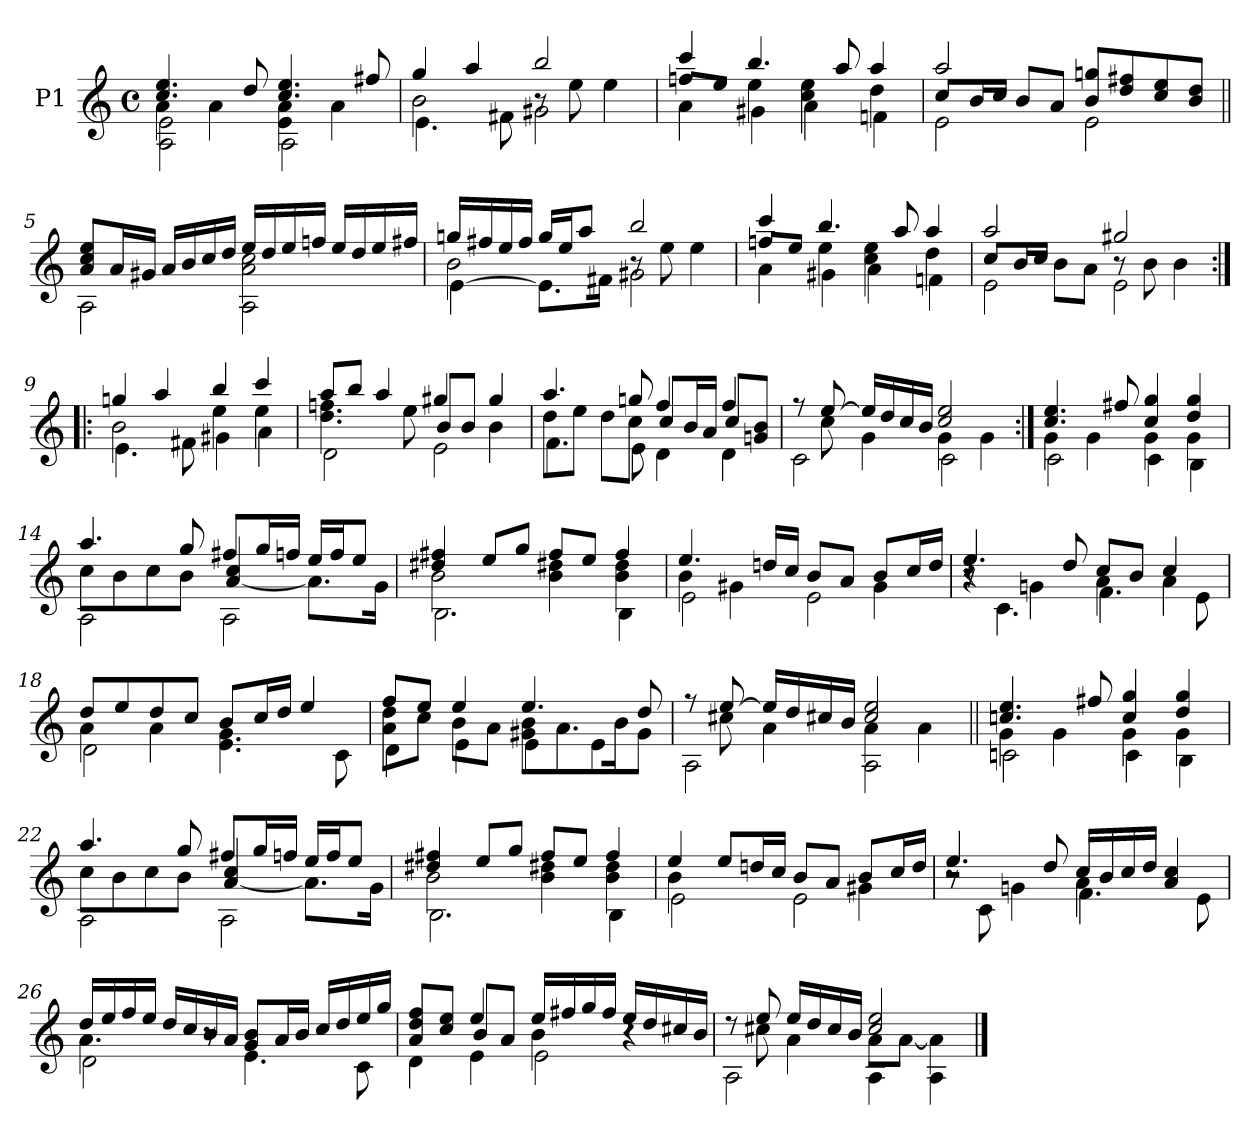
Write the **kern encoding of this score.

**kern
*part1
*staff1
*I"P1
!!LO:PB:g=z
*clefG2
*ITrd7c12
*k[]
*C:
*M4/4
*met(c)
*MM60
=1
*^
*	*^
4.ci/ 4.ei	4Ai\	2AAi\ 2Ei
.	4Ai\	.
8di/	.	.
4.ci/ 4.ei	4Ei\ 4Ai	2AAi\
.	4Ai\	.
8f#Xi/	.	.
=2	=2	=2
4gi/	2Bi\	4.Ei\
4ai/	.	.
.	.	8F#Xi\
2bi/	8r	2G#Xi\
.	8ei\	.
.	4ei\	.
=3	=3	=3
4cci/	8fni/L	4Ai\
.	8ei/J	.
4.bi/	4ei\	4G#Xi\
.	4ci\ 4ei	4Ai\
8ai/	.	.
4ai/	4di\	4Fni\
=4	=4	=4
2ai/	8ci/L	2Ei\
.	16Bi/L	.
.	16ci/JJ	.
.	8Bi/L	.
.	8Ai/J	.
8Bi/ 8gniL	2ryy	2Ei\
8di/ 8f#Xi	.	.
8ci/ 8ei	.	.
8Bi/ 8diJ	.	.
!!LO:LB:g=z	!!	!!
=5||	=5||	=5||
8Ai/ 8ci 8eiL	2ryy	2AAi\
16Ai/L	.	.
16G#Xi/JJ	.	.
16Ai/LL	.	.
16Bi/	.	.
16ci/	.	.
16di/JJ	.	.
16ei/LL	2Ai\ 2ci	2AAi\
16di/	.	.
16ei/	.	.
16fni/JJ	.	.
16ei/LL	.	.
16di/	.	.
16ei/	.	.
16f#Xi/JJ	.	.
=6	=6	=6
16gni/LL	2Bi\	[<4Ei\
16f#Xi/	.	.
16ei/	.	.
16f#i/JJ	.	.
16gi/LL	.	8.Ei\L]
16ei/J	.	.
8ai/J	.	.
.	.	16F#Xi\Jk
2bi/	8r	2G#Xi\
.	8ei\	.
.	4ei\	.
=7	=7	=7
4cci/	8fni/L	4Ai\
.	8ei/J	.
4.bi/	4ei\	4G#Xi\
.	4ci\ 4ei	4Ai\
8ai/	.	.
4ai/	4di\	4Fni\
=8	=8	=8
2ai/	8ci/L	2Ei\
.	16Bi/L	.
.	16ci/JJ	.
.	8Bi\L	.
.	8Ai\J	.
2g#Xi/	8r	2Ei\
.	8Bi\	.
.	4Bi\	.
!!LO:LB:g=z	!!	!!
=9:|!|:	=9:|!|:	=9:|!|:
4gni/	2Bi\	4.Ei\
4ai/	.	.
.	.	8F#Xi\
4bi/	4ei\	4G#Xi\
4cci/	4ei\	4Ai\
=10	=10	=10
8ai/L	4.di\ 4.fni	2Di\
8bi/J	.	.
4ai/	.	.
.	8ei\	.
4g#Xi/	8Bi/L	2Ei\
.	8Bi/J	.
4g#i/	4Bi\	.
=11	=11	=11
4.ai/	8di\L	4.Fi\
.	8ei\J	.
.	8di\L	.
8gni/	8ci\J	8Ei\
4fi/	8ci/L	4Di\
.	16Bi/L	.
.	16Ai/JJ	.
4fi/	8ci/L	4Di\
.	8Gni/ 8BiJ	.
=12	=12	=12
8r	8ryy	2Ci\
[>8ei/	8ci\	.
16ei/LL]	4Gi\	.
16di/	.	.
16ci/	.	.
16Bi/JJ	.	.
2ci/ 2ei	4Gi\	2Ci\
.	4Gi\	.
!!LO:LB:g=z	!!	!!
=13:|!	=13:|!	=13:|!
4.ci/ 4.ei	4Gi\	2Ci\
.	4Gi\	.
8f#Xi/	.	.
4ci/ 4gi	4Gi\	4Ci\
4di/ 4gi	4Gi\	4BBi\
=14	=14	=14
4.ai/	8ci\L	2AAi\
.	8Bi\	.
.	8ci\	.
8gi/	8Bi\J	.
8f#Xi/L	[<4Ai/ 4ci	2AAi\
16gi/L	.	.
16fni/JJ	.	.
16ei/LL	8.Ai\L]	.
16fi/J	.	.
8ei/J	.	.
.	16Gi\Jk	.
=15	=15	=15
4d#Xi/ 4f#Xi	2Bi\	2.BBi\
8ei/L	.	.
8gi/J	.	.
8f#i/L	4Bi\ 4d#Xi	.
8ei/J	.	.
4f#i/	4Bi\ 4d#i	4BBi\
=16	=16	=16
4.ei/	4Bi\	2Ei\
.	4G#Xi\	.
16dni/LL	.	.
16ci/JJ	.	.
8Bi/L	4ryy	2Ei\
8Ai/J	.	.
8Bi/L	4G#i\	.
16ci/L	.	.
16di/JJ	.	.
!!LO:LB:g=z	!!	!!
=17	=17	=17
4.ei/	4r	8r
.	.	4.Ci\
.	4Gni\	.
8di/	.	.
8ci/L	4Ai\	4.Fi\
8Bi/J	.	.
4ci/	4Ai\	.
.	.	8Ei\
=18	=18	=18
8di/L	4Ai\	2Di\
8ei/	.	.
8di/	4Ai\	.
8ci/J	.	.
8Bi/L	4.Ei\ 4.Gi	2ryy
16ci/L	.	.
16di/JJ	.	.
4ei/	.	.
.	8Ci\	.
=19	=19	=19
8fi/L	8Ai\ 8diL	4Di\
8ei/J	8ci\J	.
4ei/	8Bi\L	4Ei\
.	8Ai\J	.
4.ei/	8G#Xi\ 8BiL	4Ei\
.	8.Ai\	.
.	.	4Ei\
.	16Bi\k	.
8di/	8G#i\J	.
=20	=20	=20
8r	8ryy	2AAi\
[>8ei/	8c#Xi\	.
16ei/LL]	4Ai\	.
16di/	.	.
16c#Xi/	.	.
16Bi/JJ	.	.
2c#i/ 2ei	4Ai\	2AAi\
.	4Ai\	.
!!LO:LB:g=z	!!	!!
=21||	=21||	=21||
4.cni/ 4.ei	4Gi\	2Cni\
.	4Gi\	.
8f#Xi/	.	.
4ci/ 4gi	4Gi\	4Ci\
4di/ 4gi	4Gi\	4BBi\
=22	=22	=22
4.ai/	8ci\L	2AAi\
.	8Bi\	.
.	8ci\	.
8gi/	8Bi\J	.
8f#Xi/L	[<4Ai/ 4ci	2AAi\
16gi/L	.	.
16fni/JJ	.	.
16ei/LL	8.Ai\L]	.
16fi/J	.	.
8ei/J	.	.
.	16Gi\Jk	.
=23	=23	=23
4d#Xi/ 4f#Xi	2Bi\	2.BBi\
8ei/L	.	.
8gi/J	.	.
8f#i/L	4Bi\ 4d#Xi	.
8ei/J	.	.
4f#i/	4Bi\ 4d#i	4BBi\
!!LO:LB:g=z	!!	!!
=24	=24	=24
4ei/	4Bi\	2Ei\
8ei/L	2ryy	.
16dni/L	.	.
16ci/JJ	.	.
8Bi/L	.	2Ei\
8Ai/J	.	.
8Bi/L	4G#Xi\	.
16ci/L	.	.
16di/JJ	.	.
=25	=25	=25
4.ei/	2r	8r
.	.	8Ci\
.	.	4Gni\
8di/	.	.
16ci/LL	4Ai\	4.Fi\
16Bi/	.	.
16ci/	.	.
16di/JJ	.	.
4Ai/ 4ci	4ryy	.
.	.	8Ei\
=26	=26	=26
16di/LL	4.Ai\	2Di\
16ei/	.	.
16fi/	.	.
16ei/JJ	.	.
16di/LL	.	.
16ci/	.	.
16Bi/	8r	.
16Ai/JJ	.	.
8Gi/ 8BiL	4.Ei\	2ryy
16Ai/L	.	.
16Bi/JJ	.	.
16ci/LL	.	.
16di/	.	.
16ei/	8Ci\	.
16gi/JJ	.	.
!!LO:LB:g=z	!!	!!
=27	=27	=27
8Ai/ 8di 8fiL	4ryy	4Di\
8ci/ 8eiJ	.	.
4ei/	8Bi/L	4Ei\
.	8Ai/J	.
16ei/LL	4Bi\	2Ei\
16f#Xi/	.	.
16gi/	.	.
16f#i/JJ	.	.
16ei/LL	4r	.
16di/	.	.
16c#Xi/	.	.
16Bi/JJ	.	.
=28	=28	=28
8r	8ryy	2AAi\
8ei/	8c#Xi\	.
16ei/LL	4Ai\	.
16di/	.	.
16c#i/	.	.
16Bi/JJ	.	.
2c#i/ 2ei	8Ai\L	4AAi\
.	[<8Ai\J	.
.	4Ai\]	4AAi\
*v	*v	*v
==
*-
